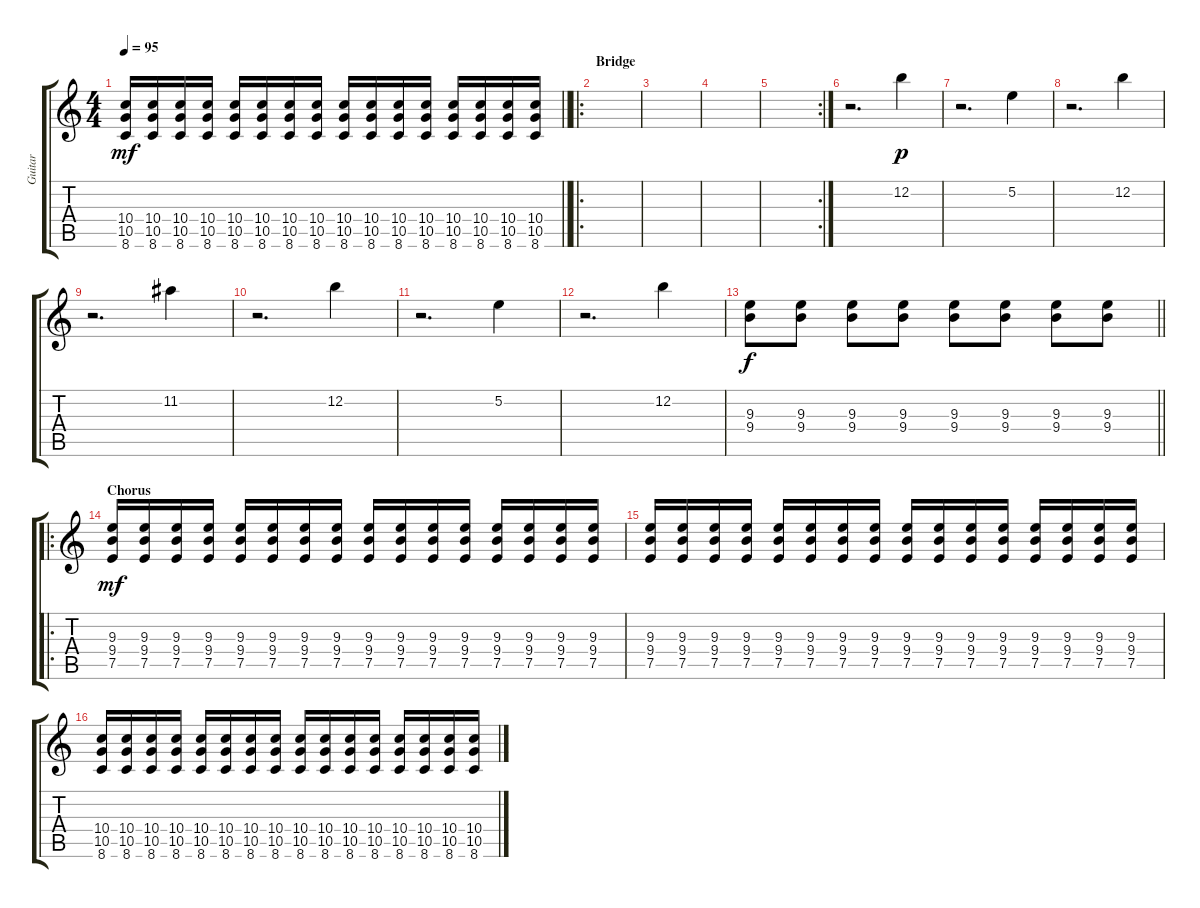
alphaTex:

\track ("Guitar" "Guitar") {instrument distortionguitar}
\staff {score tabs}
\tuning (E4 B3 G3 D3 A2 E2) {hide}
\ts (4 4)
\tempo 95
\clef g2
\barLineRight lightlight
\ks c
(10.4 10.5 8.6).16{dy mf} (10.4 10.5 8.6).16 (10.4 10.5 8.6).16 (10.4 10.5 8.6).16 (10.4 10.5 8.6).16 (10.4 10.5 8.6).16 (10.4 10.5 8.6).16 (10.4 10.5 8.6).16 (10.4 10.5 8.6).16 (10.4 10.5 8.6).16 (10.4 10.5 8.6).16 (10.4 10.5 8.6).16 (10.4 10.5 8.6).16 (10.4 10.5 8.6).16 (10.4 10.5 8.6).16 (10.4 10.5 8.6).16 |
\ro
\section ("" "Bridge")
|
|
|
\rc 2
|
r.2{d} 12.2.4{dy p} |
r.2{d} 5.2.4 |
r.2{d} 12.2.4 |
r.2{d} 11.2.4 |
r.2{d} 12.2.4 |
r.2{d} 5.2.4 |
r.2{d} 12.2.4 |
\barLineRight lightlight
(9.3 9.4).8{dy f volume 1} (9.3 9.4).8{volume 13} (9.3 9.4).8 (9.3 9.4).8 (9.3 9.4).8 (9.3 9.4).8 (9.3 9.4).8 (9.3 9.4).8 |
\ro
\section ("" "Chorus")
(9.3 9.4 7.5).16{dy mf} (9.3 9.4 7.5).16 (9.3 9.4 7.5).16 (9.3 9.4 7.5).16 (9.3 9.4 7.5).16 (9.3 9.4 7.5).16 (9.3 9.4 7.5).16 (9.3 9.4 7.5).16 (9.3 9.4 7.5).16 (9.3 9.4 7.5).16 (9.3 9.4 7.5).16 (9.3 9.4 7.5).16 (9.3 9.4 7.5).16 (9.3 9.4 7.5).16 (9.3 9.4 7.5).16 (9.3 9.4 7.5).16 |
(9.3 9.4 7.5).16 (9.3 9.4 7.5).16 (9.3 9.4 7.5).16 (9.3 9.4 7.5).16 (9.3 9.4 7.5).16 (9.3 9.4 7.5).16 (9.3 9.4 7.5).16 (9.3 9.4 7.5).16 (9.3 9.4 7.5).16 (9.3 9.4 7.5).16 (9.3 9.4 7.5).16 (9.3 9.4 7.5).16 (9.3 9.4 7.5).16 (9.3 9.4 7.5).16 (9.3 9.4 7.5).16 (9.3 9.4 7.5).16 |
(10.4 10.5 8.6).16 (10.4 10.5 8.6).16 (10.4 10.5 8.6).16 (10.4 10.5 8.6).16 (10.4 10.5 8.6).16 (10.4 10.5 8.6).16 (10.4 10.5 8.6).16 (10.4 10.5 8.6).16 (10.4 10.5 8.6).16 (10.4 10.5 8.6).16 (10.4 10.5 8.6).16 (10.4 10.5 8.6).16 (10.4 10.5 8.6).16 (10.4 10.5 8.6).16 (10.4 10.5 8.6).16 (10.4 10.5 8.6).16
